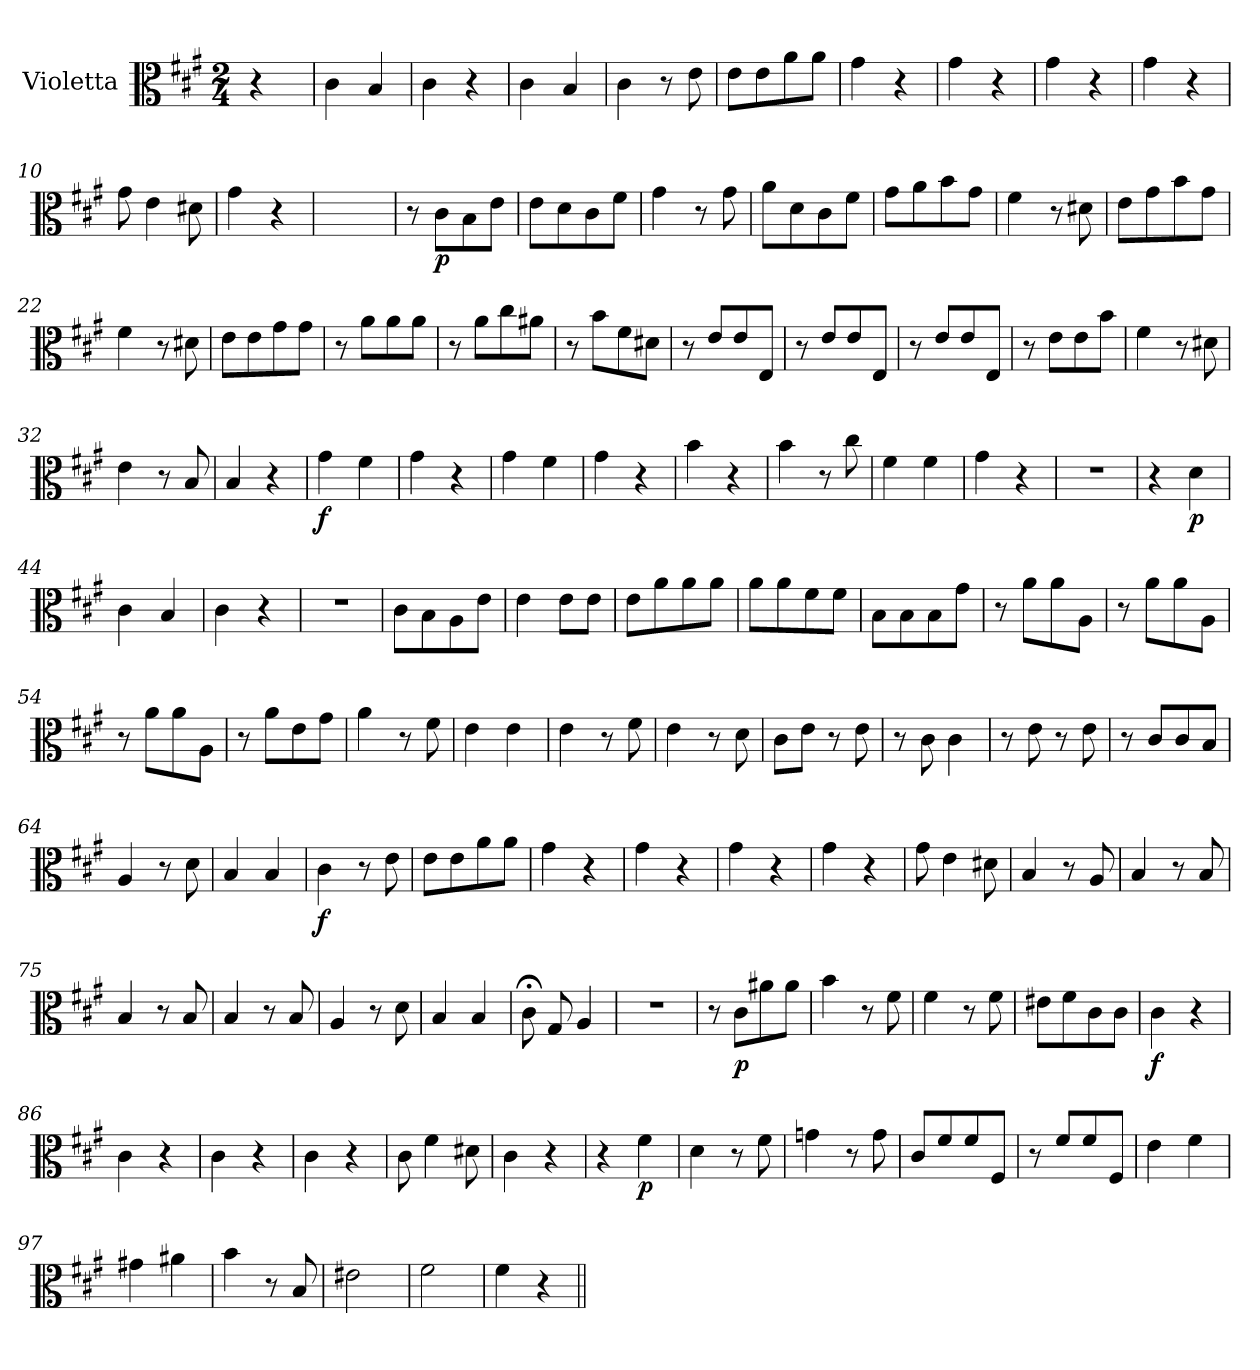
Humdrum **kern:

**kern	**dynam
*part1	*part1
*staff1	*staff1
*I"Violetta	*
*clefC3	*
*k[f#c#g#]	*
*M2/4	*
=	=
4r	Allegro
=1	=1
4c#	.
4B	.
=2	=2
4c#	.
4r	.
=3	=3
4c#	.
4B	.
=4	=4
4c#	.
8r	.
8e	.
=5	=5
8eL	.
8e	.
8a	.
8aJ	.
=6	=6
4g#	.
4r	.
=7	=7
4g#	.
4r	.
=8	=8
4g#	.
4r	.
=9	=9
4g#	.
4r	.
!!LO:LB:g=z
=10	=10
8g#	.
4e	.
8d#X	.
=11	=11
4g#	.
4r	.
=12	=12
2ryy	.
=15	=15
8r	.
8c#L	p
8B	.
8eJ	.
=16	=16
8eL	.
8d	.
8c#	.
8f#J	.
=17	=17
4g#	.
8r	.
8g#	.
=18	=18
8aL	.
8d	.
8c#	.
8f#J	.
=19	=19
8g#L	.
8a	.
8b	.
8g#J	.
=20	=20
4f#	.
8r	.
8d#X	.
!!LO:LB:g=z
=21	=21
8eL	.
8g#	.
8b	.
8g#J	.
=22	=22
4f#	.
8r	.
8d#X	.
=23	=23
8eL	.
8e	.
8g#	.
8g#J	.
=24	=24
8r	.
8aL	.
8a	.
8aJ	.
=25	=25
8r	.
8aL	.
8cc#	.
8a#XJ	.
=26	=26
8r	.
8bL	.
8f#	.
8d#XJ	.
=27	=27
8r	.
8eL	.
8e	.
8EJ	.
=28	=28
8r	.
8eL	.
8e	.
8EJ	.
!!LO:LB:g=z
=29	=29
8r	.
8eL	.
8e	.
8EJ	.
=30	=30
8r	.
8eL	.
8e	.
8bJ	.
=31	=31
4f#	.
8r	.
8d#X	.
=32	=32
4e	.
8r	.
8B	.
=33	=33
4B	.
4r	.
=34	=34
4g#	f
4f#	.
=35	=35
4g#	.
4r	.
=36	=36
4g#	.
4f#	.
=37	=37
4g#	.
4r	.
=38	=38
4b	.
4r	.
!!LO:LB:g=z
=39	=39
4b	.
8r	.
8cc#	.
=40	=40
4f#	.
4f#	.
=41	=41
4g#	.
4r	.
=42	=42
2r	.
=43	=43
4r	.
4d	p
=44	=44
4c#	.
4B	.
=45	=45
4c#	.
4r	.
=46	=46
2r	.
=47	=47
8c#L	.
8B	.
8A	.
8eJ	.
=48	=48
4e	.
8eL	.
8eJ	.
!!LO:LB:g=z
=49	=49
8eL	.
8a	.
8a	.
8aJ	.
=50	=50
8aL	.
8a	.
8f#	.
8f#J	.
=51	=51
8BL	.
8B	.
8B	.
8g#J	.
=52	=52
8r	.
8aL	.
8a	.
8AJ	.
=53	=53
8r	.
8aL	.
8a	.
8AJ	.
=54	=54
8r	.
8aL	.
8a	.
8AJ	.
=55	=55
8r	.
8aL	.
8e	.
8g#J	.
=56	=56
4a	.
8r	.
8f#	.
!!LO:LB:g=z
=57	=57
4e	.
4e	.
=58	=58
4e	.
8r	.
8f#	.
=59	=59
4e	.
8r	.
8d	.
=60	=60
8c#L	.
8eJ	.
8r	.
8e	.
=61	=61
8r	.
8c#	.
4c#	.
=62	=62
8r	.
8e	.
8r	.
8e	.
=63	=63
8r	.
8c#L	.
8c#	.
8BJ	.
=64	=64
4A	.
8r	.
8d	.
=65	=65
4B	.
4B	.
!!LO:LB:g=z
=66	=66
4c#	f
8r	.
8e	.
=67	=67
8eL	.
8e	.
8a	.
8aJ	.
=68	=68
4g#	.
4r	.
=69	=69
4g#	.
4r	.
=70	=70
4g#	.
4r	.
=71	=71
4g#	.
4r	.
=72	=72
8g#	.
4e	.
8d#X	.
=73	=73
4B	.
8r	.
8A	.
=74	=74
4B	.
8r	.
8B	.
!!LO:LB:g=z
=75	=75
4B	.
8r	.
8B	.
=76	=76
4B	.
8r	.
8B	.
=77	=77
4A	.
8r	.
8d	.
=78	=78
4B	.
4B	.
=79	=79
8c#;<	.
8G#	.
4A	.
=80	=80
2r	.
=81	=81
8r	.
8c#L	p
8a#X	.
8a#J	.
=82	=82
4b	.
8r	.
8f#	.
=83	=83
4f#	.
8r	.
8f#	.
!!LO:LB:g=z
=84	=84
8e#XL	.
8f#	.
8c#	.
8c#J	.
=85	=85
4c#	f
4r	.
=86	=86
4c#	.
4r	.
=87	=87
4c#	.
4r	.
=88	=88
4c#	.
4r	.
=89	=89
8c#	.
4f#	.
8d#X	.
=90	=90
4c#	.
4r	.
=91	=91
4r	.
4f#	p
=92	=92
4d	.
8r	.
8f#	.
=93	=93
4gn	.
8r	.
8g	.
!!LO:PB:g=z
=94	=94
8c#L	.
8f#	.
8f#	.
8F#J	.
=95	=95
8r	.
8f#L	.
8f#	.
8F#J	.
=96	=96
4e	.
4f#	.
=97	=97
4g#X	.
4a#X	.
=98	=98
4b	.
8r	.
8B	.
=99	=99
2e#X	.
=100	=100
2f#	.
=101	=101
4f#	.
4r	.
=||	=||
*-	*-
